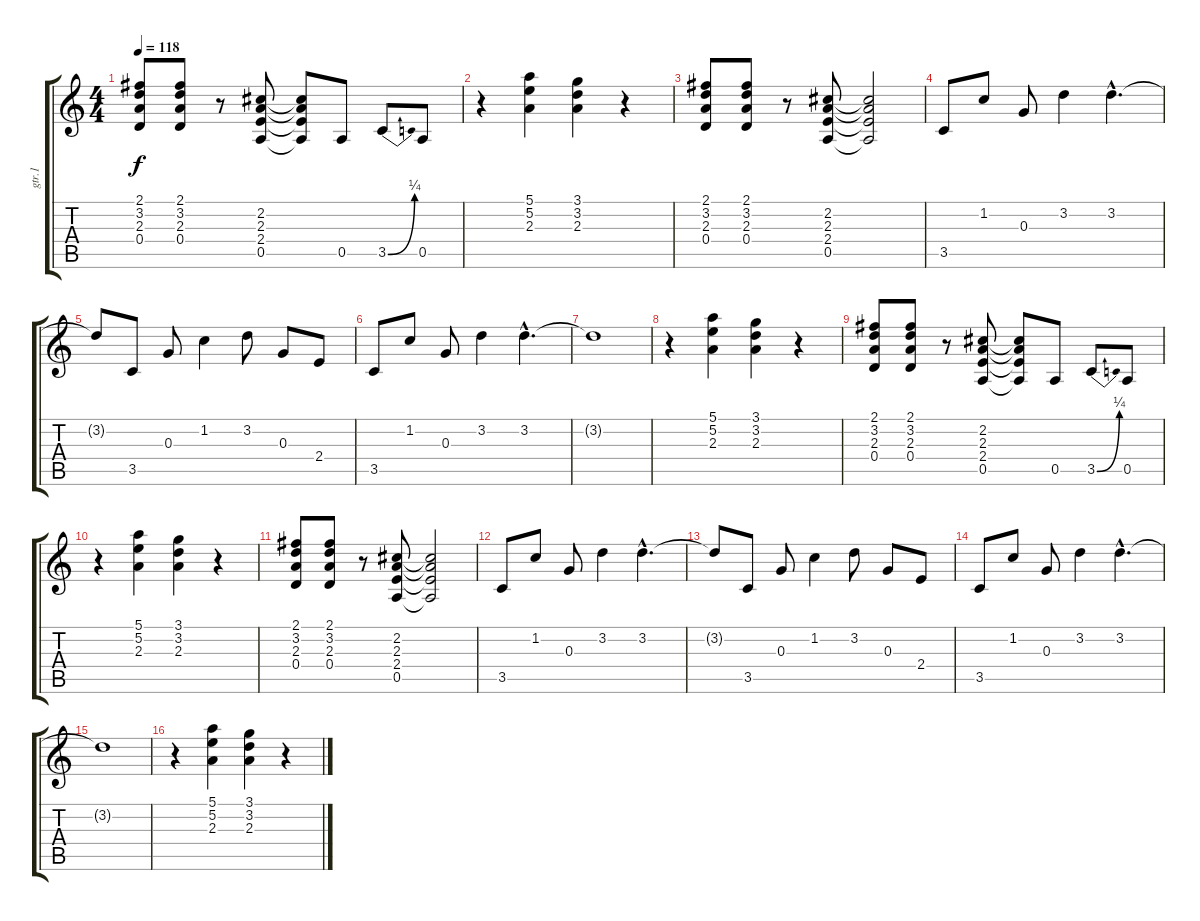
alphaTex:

\track ("gtr.1" "gtr.1") {instrument distortionguitar}
\staff {score tabs}
\tuning (E4 B3 G3 D3 A2 E2) {hide}
\ts (4 4)
\tempo 118
\clef g2
\ks c
(2.1 3.2 2.3 0.4).8{dy f} (2.1 3.2 2.3 0.4).8 r.8 (2.2 2.3 2.4 0.5).8 (2.2{t} 2.3{t} 2.4{t} 0.5{t}).8 0.5.8 3.5{be (bend 0 0 60 1)}.8 0.5.8 |
r.4 (5.1 5.2 2.3).4 (3.1 3.2 2.3).4 r.4 |
(2.1 3.2 2.3 0.4).8 (2.1 3.2 2.3 0.4).8 r.8 (2.2 2.3 2.4 0.5).8 (2.2{t} 2.3{t} 2.4{t} 0.5{t}).2 |
3.5.8 1.2.8 0.3.8 3.2.4 3.2{hac}.4{d} |
3.2{t}.8 3.5.8 0.3.8 1.2.4 3.2.8 0.3.8 2.4.8 |
3.5.8 1.2.8 0.3.8 3.2.4 3.2{hac}.4{d} |
3.2{t}.1 |
r.4 (5.1 5.2 2.3).4 (3.1 3.2 2.3).4 r.4 |
(2.1 3.2 2.3 0.4).8 (2.1 3.2 2.3 0.4).8 r.8 (2.2 2.3 2.4 0.5).8 (2.2{t} 2.3{t} 2.4{t} 0.5{t}).8 0.5.8 3.5{be (bend 0 0 60 1)}.8 0.5.8 |
r.4 (5.1 5.2 2.3).4 (3.1 3.2 2.3).4 r.4 |
(2.1 3.2 2.3 0.4).8 (2.1 3.2 2.3 0.4).8 r.8 (2.2 2.3 2.4 0.5).8 (2.2{t} 2.3{t} 2.4{t} 0.5{t}).2 |
3.5.8 1.2.8 0.3.8 3.2.4 3.2{hac}.4{d} |
3.2{t}.8 3.5.8 0.3.8 1.2.4 3.2.8 0.3.8 2.4.8 |
3.5.8 1.2.8 0.3.8 3.2.4 3.2{hac}.4{d} |
3.2{t}.1 |
r.4 (5.1 5.2 2.3).4 (3.1 3.2 2.3).4 r.4
